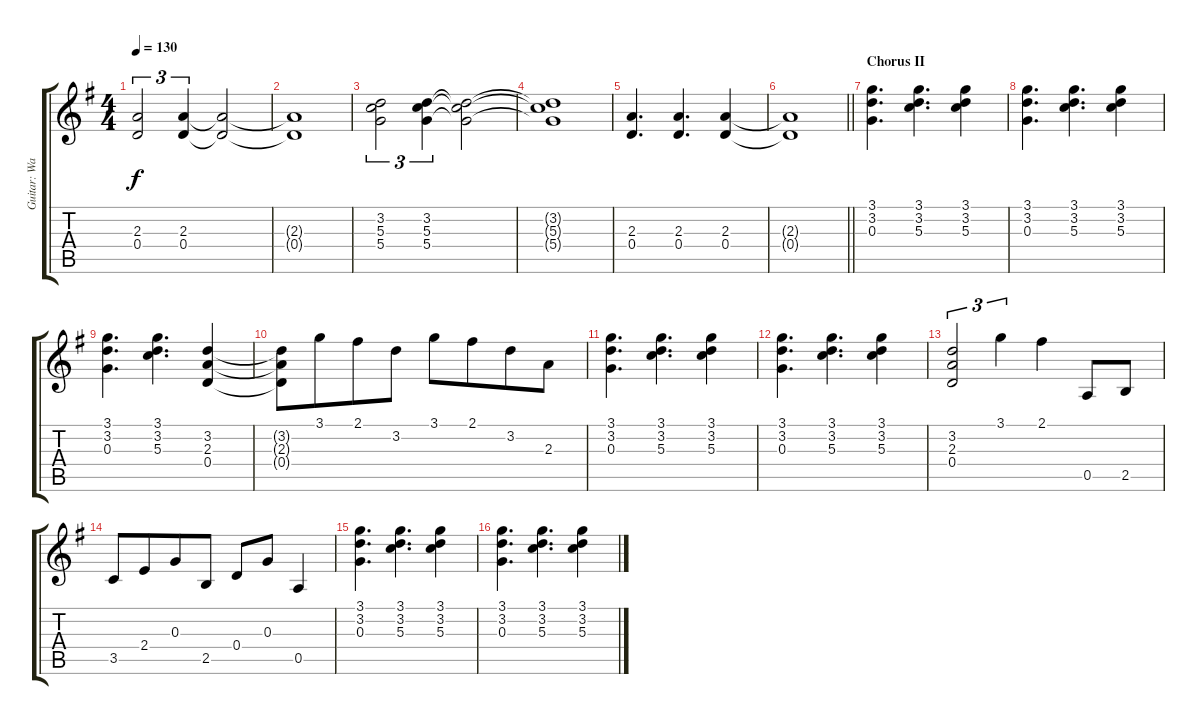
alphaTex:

\track ("Guitar: Warren" "Guitar: Wa") {instrument distortionguitar}
\staff {score tabs}
\tuning (E4 B3 G3 D3 A2 E2) {hide}
\ts (4 4)
\tempo 130
\clef g2
\ks g
(2.3 0.4).2{tu (3 2) dy f} (2.3 0.4).4{tu (3 2)} (2.3{t} 0.4{t}).2 |
(2.3{t} 0.4{t}).1 |
(3.2 5.3 5.4).2{tu (3 2)} (3.2 5.3 5.4).4{tu (3 2)} (3.2{t} 5.3{t} 5.4{t}).2 |
(3.2{t} 5.3{t} 5.4{t}).1 |
(2.3 0.4).4{d} (2.3 0.4).4{d} (2.3 0.4).4 |
\barLineRight lightlight
(2.3{t} 0.4{t}).1 |
\section ("" "Chorus II")
(3.1 3.2 0.3).4{d} (3.1 3.2 5.3).4{d} (3.1 3.2 5.3).4 |
(3.1 3.2 0.3).4{d} (3.1 3.2 5.3).4{d} (3.1 3.2 5.3).4 |
(3.1 3.2 0.3).4{d} (3.1 3.2 5.3).4{d} (3.2 2.3 0.4).4 |
(3.2{t} 2.3{t} 0.4{t}).8 3.1.8{beam merge} 2.1.8 3.2.8 3.1.8 2.1.8{beam merge} 3.2.8 2.3.8 |
(3.1 3.2 0.3).4{d} (3.1 3.2 5.3).4{d} (3.1 3.2 5.3).4 |
(3.1 3.2 0.3).4{d} (3.1 3.2 5.3).4{d} (3.1 3.2 5.3).4 |
(3.2 2.3 0.4).2{tu (3 2)} 3.1.4{tu (3 2)} 2.1.4 0.5.8 2.5.8 |
3.5.8 2.4.8{beam merge} 0.3.8 2.5.8 0.4.8 0.3.8 0.5.4 |
(3.1 3.2 0.3).4{d} (3.1 3.2 5.3).4{d} (3.1 3.2 5.3).4 |
(3.1 3.2 0.3).4{d} (3.1 3.2 5.3).4{d} (3.1 3.2 5.3).4
